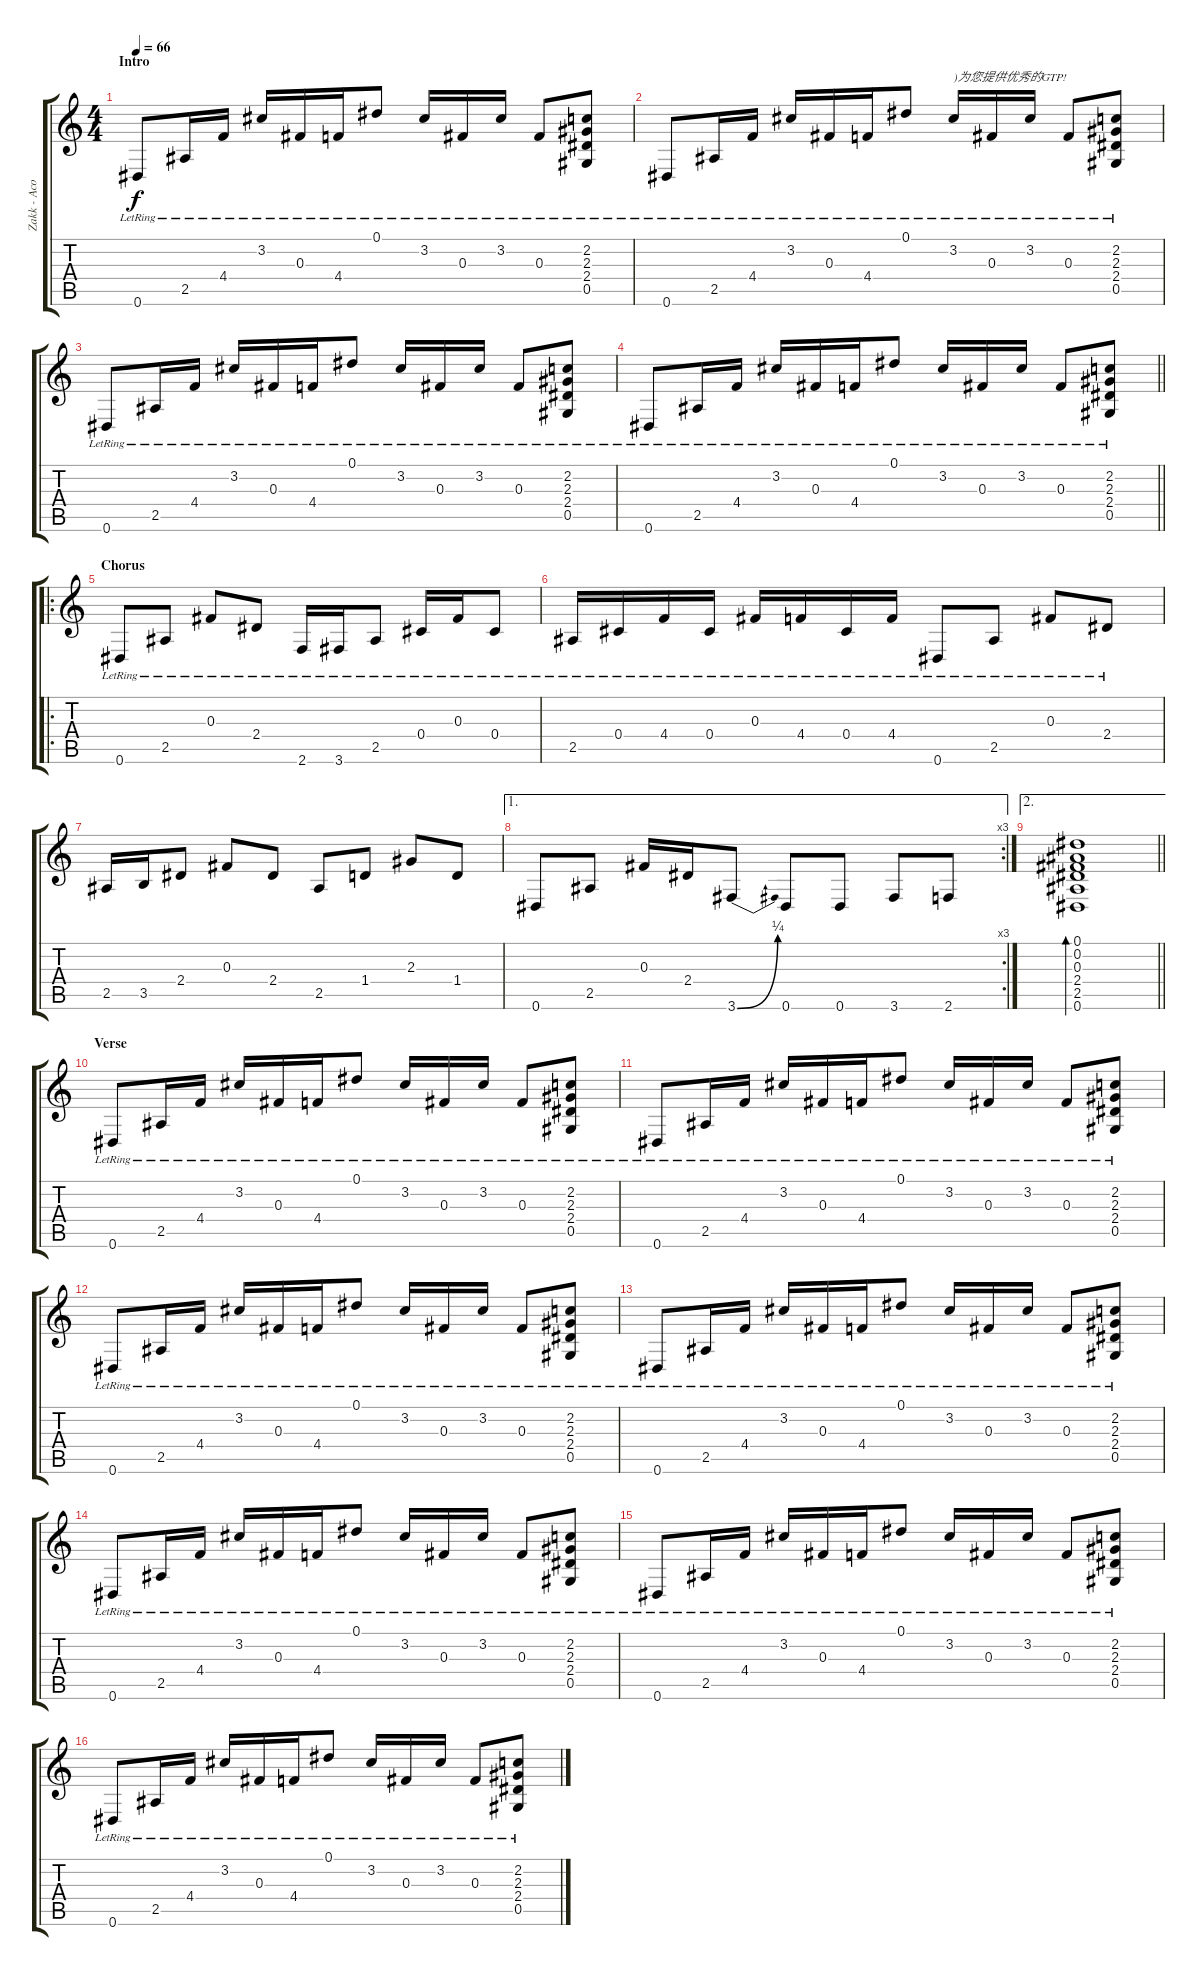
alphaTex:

\track ("Zakk - Acoustic" "Zakk - Aco") {instrument acousticguitarsteel}
\staff {score tabs}
\tuning (Eb4 Bb3 Gb3 Db3 Ab2 Eb2) {hide}
\ts (4 4)
\section ("" "Intro")
\tempo 66
\clef g2
\ks c
0.6{lr}.8{dy f instrument acousticguitarsteel} 2.5{lr}.16 4.4{lr}.16 3.2{lr}.16 0.3{lr}.16 4.4{lr}.16 0.1{lr}.8 3.2{lr}.16 0.3{lr}.16 3.2{lr}.16 0.3{lr}.8 (2.2 2.3 2.4{lr} 0.5).8 |
0.6{lr}.8 2.5{lr}.16 4.4{lr}.16 3.2{lr}.16 0.3{lr}.16 4.4{lr}.16 0.1{lr}.8 3.2{lr}.16{txt ")为您提供优秀的GTP!"} 0.3{lr}.16 3.2{lr}.16 0.3{lr}.8 (2.2 2.3 2.4{lr} 0.5).8 |
0.6{lr}.8 2.5{lr}.16 4.4{lr}.16 3.2{lr}.16 0.3{lr}.16 4.4{lr}.16 0.1{lr}.8 3.2{lr}.16 0.3{lr}.16 3.2{lr}.16 0.3{lr}.8 (2.2 2.3 2.4{lr} 0.5).8 |
\barLineRight lightlight
0.6{lr}.8 2.5{lr}.16 4.4{lr}.16 3.2{lr}.16 0.3{lr}.16 4.4{lr}.16 0.1{lr}.8 3.2{lr}.16 0.3{lr}.16 3.2{lr}.16 0.3{lr}.8 (2.2 2.3 2.4{lr} 0.5).8 |
\ro
\section ("" "Chorus")
0.6{lr}.8 2.5{lr}.8 0.3{lr}.8 2.4{lr}.8 2.6{lr}.16 3.6{lr}.16 2.5{lr}.8 0.4{lr}.16 0.3{lr}.16 0.4{lr}.8 |
2.5{lr}.16 0.4{lr}.16 4.4{lr}.16 0.4{lr}.16 0.3{lr}.16 4.4{lr}.16 0.4{lr}.16 4.4{lr}.16 0.6{lr}.8 2.5{lr}.8 0.3{lr}.8 2.4{lr}.8 |
2.5.16 3.5.16 2.4.8 0.3.8 2.4.8 2.5.8 1.4.8 2.3.8 1.4.8 |
\ae 1
\rc 3
0.6.8 2.5.8 0.3.16 2.4.16 3.6{be (bend 0 0 60 1)}.8 0.6.8 0.6.8 3.6.8 2.6.8 |
\ae 2
\barLineRight lightlight
(0.1 0.2 0.3 2.4 2.5 0.6).1{bd 60} |
\section ("" "Verse")
0.6{lr}.8 2.5{lr}.16 4.4{lr}.16 3.2{lr}.16 0.3{lr}.16 4.4{lr}.16 0.1{lr}.8 3.2{lr}.16 0.3{lr}.16 3.2{lr}.16 0.3{lr}.8 (2.2 2.3 2.4{lr} 0.5).8 |
0.6{lr}.8 2.5{lr}.16 4.4{lr}.16 3.2{lr}.16 0.3{lr}.16 4.4{lr}.16 0.1{lr}.8 3.2{lr}.16 0.3{lr}.16 3.2{lr}.16 0.3{lr}.8 (2.2 2.3 2.4{lr} 0.5).8 |
0.6{lr}.8 2.5{lr}.16 4.4{lr}.16 3.2{lr}.16 0.3{lr}.16 4.4{lr}.16 0.1{lr}.8 3.2{lr}.16 0.3{lr}.16 3.2{lr}.16 0.3{lr}.8 (2.2 2.3 2.4{lr} 0.5).8 |
0.6{lr}.8 2.5{lr}.16 4.4{lr}.16 3.2{lr}.16 0.3{lr}.16 4.4{lr}.16 0.1{lr}.8 3.2{lr}.16 0.3{lr}.16 3.2{lr}.16 0.3{lr}.8 (2.2 2.3 2.4{lr} 0.5).8 |
0.6{lr}.8 2.5{lr}.16 4.4{lr}.16 3.2{lr}.16 0.3{lr}.16 4.4{lr}.16 0.1{lr}.8 3.2{lr}.16 0.3{lr}.16 3.2{lr}.16 0.3{lr}.8 (2.2 2.3 2.4{lr} 0.5).8 |
0.6{lr}.8 2.5{lr}.16 4.4{lr}.16 3.2{lr}.16 0.3{lr}.16 4.4{lr}.16 0.1{lr}.8 3.2{lr}.16 0.3{lr}.16 3.2{lr}.16 0.3{lr}.8 (2.2 2.3 2.4{lr} 0.5).8 |
0.6{lr}.8 2.5{lr}.16 4.4{lr}.16 3.2{lr}.16 0.3{lr}.16 4.4{lr}.16 0.1{lr}.8 3.2{lr}.16 0.3{lr}.16 3.2{lr}.16 0.3{lr}.8 (2.2 2.3 2.4{lr} 0.5).8
